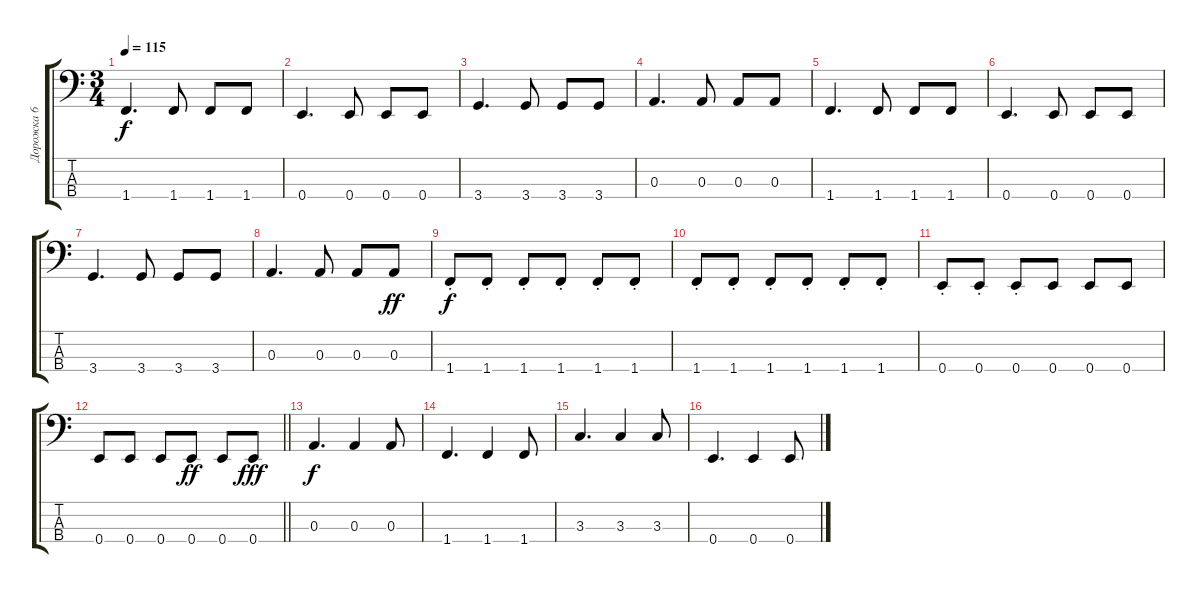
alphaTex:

\track ("Дорожка 6" "Дорожка 6") {instrument electricbasspick}
\staff {score tabs}
\tuning (G2 D2 A1 E1) {hide}
\ts (3 4)
\tempo 115
\clef f4
\ks c
1.4.4{d dy f} 1.4.8 1.4.8 1.4.8 |
0.4.4{d} 0.4.8 0.4.8 0.4.8 |
3.4.4{d} 3.4.8 3.4.8 3.4.8 |
0.3.4{d} 0.3.8 0.3.8 0.3.8 |
1.4.4{d} 1.4.8 1.4.8 1.4.8 |
0.4.4{d} 0.4.8 0.4.8 0.4.8 |
3.4.4{d} 3.4.8 3.4.8 3.4.8 |
0.3.4{d} 0.3.8 0.3.8 0.3.8{dy ff} |
1.4{st}.8{dy f} 1.4{st}.8 1.4{st}.8 1.4{st}.8 1.4{st}.8 1.4{st}.8 |
1.4{st}.8 1.4{st}.8 1.4{st}.8 1.4{st}.8 1.4{st}.8 1.4{st}.8 |
0.4{st}.8 0.4{st}.8 0.4{st}.8 0.4.8 0.4.8 0.4.8 |
\barLineRight lightlight
0.4.8 0.4.8 0.4.8 0.4.8{dy ff} 0.4.8 0.4.8{dy fff} |
0.3.4{d dy f} 0.3.4 0.3.8 |
1.4.4{d} 1.4.4 1.4.8 |
3.3.4{d} 3.3.4 3.3.8 |
0.4.4{d} 0.4.4 0.4.8
